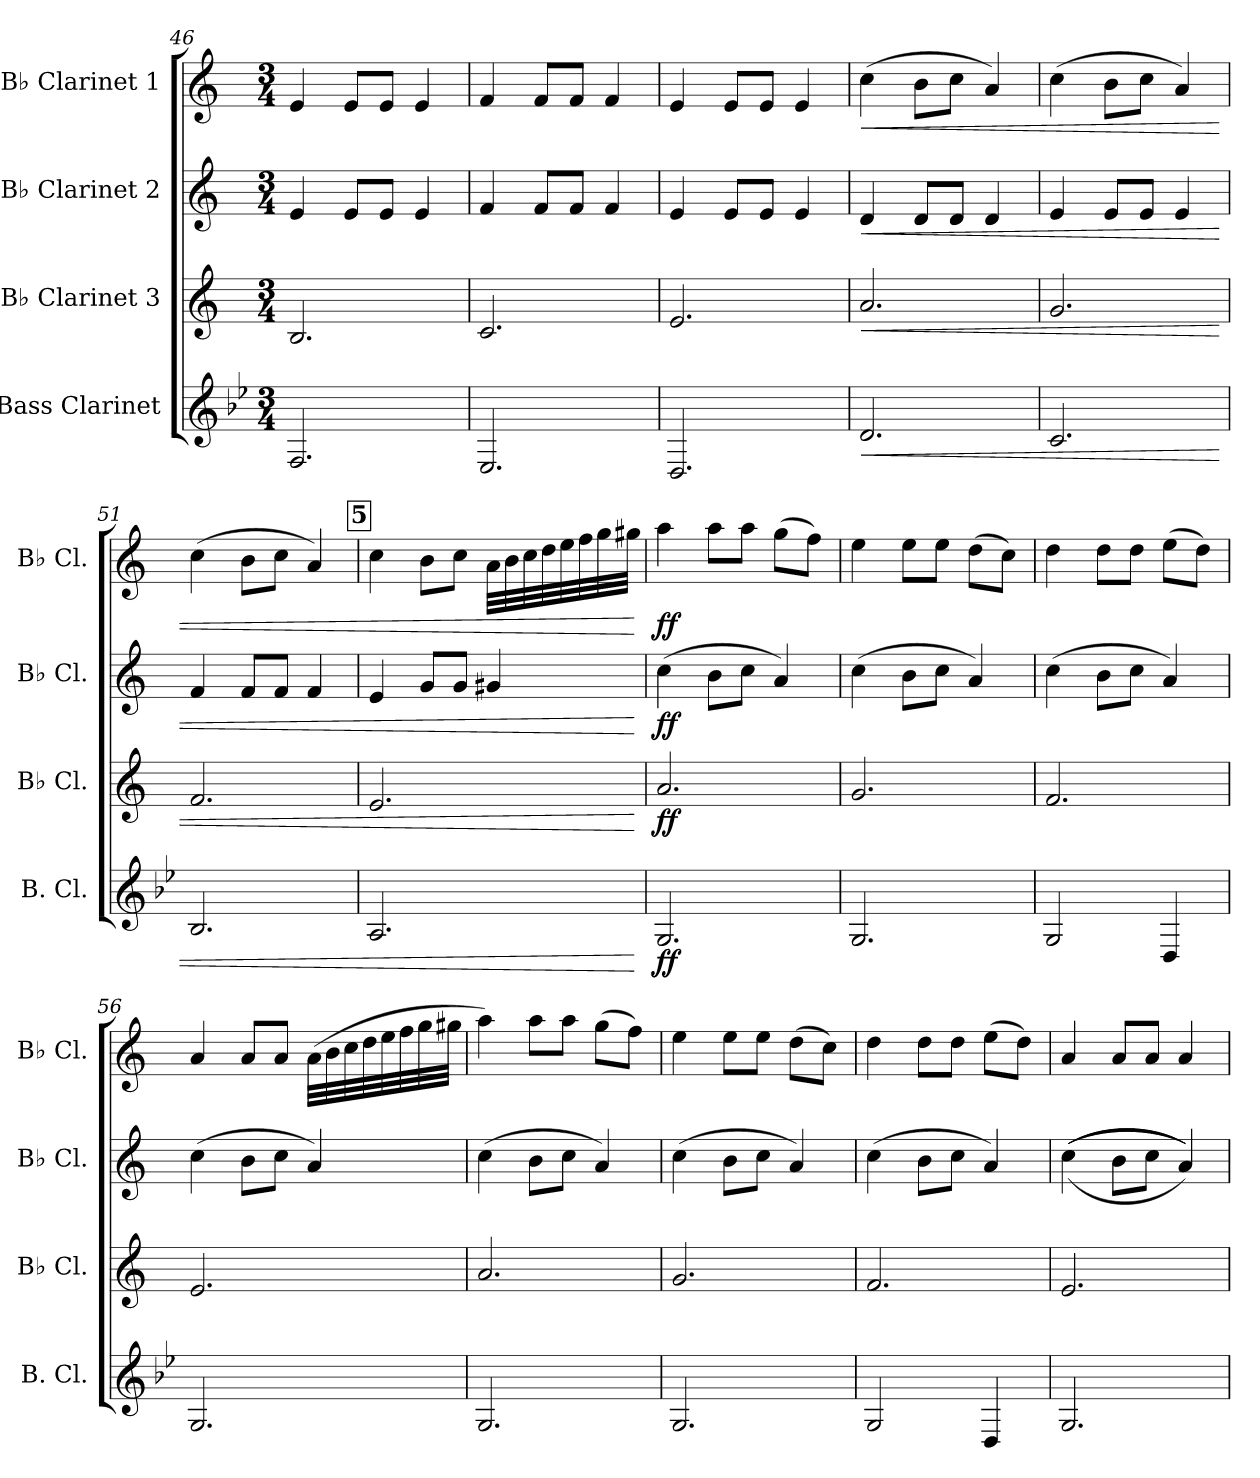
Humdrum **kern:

**kern	**dynam	**kern	**dynam	**kern	**dynam	**kern	**dynam
*part4	*part4	*part3	*part3	*part2	*part2	*part1	*part1
*staff4	*staff4	*staff3	*staff3	*staff2	*staff2	*staff1	*staff1
*I"Bass Clarinet	*	*I"B♭ Clarinet 3	*	*I"B♭ Clarinet 2	*	*I"B♭ Clarinet 1	*
*I'B. Cl.	*	*I'B♭ Cl.	*	*I'B♭ Cl.	*	*I'B♭ Cl.	*
*clefG2	*	*clefG2	*	*clefG2	*	*clefG2	*
*ITrd8c14	*	*ITrd1c2	*	*ITrd1c2	*	*ITrd1c2	*
*k[b-e-]	*	*k[b-e-]	*	*k[b-e-]	*	*k[b-e-]	*
*M3/4	*	*M3/4	*	*M3/4	*	*M3/4	*
=46	=46	=46	=46	=46	=46	=46	=46
2.FF/	.	2.A/	.	4d/	.	4d/	.
.	.	.	.	8d/L	.	8d/L	.
.	.	.	.	8d/J	.	8d/J	.
.	.	.	.	4d/	.	4d/	.
=47	=47	=47	=47	=47	=47	=47	=47
2.EE-/	.	2.B-/	.	4e-/	.	4e-/	.
.	.	.	.	8e-/L	.	8e-/L	.
.	.	.	.	8e-/J	.	8e-/J	.
.	.	.	.	4e-/	.	4e-/	.
=48	=48	=48	=48	=48	=48	=48	=48
2.DD/	.	2.d/	.	4d/	.	4d/	.
.	.	.	.	8d/L	.	8d/L	.
.	.	.	.	8d/J	.	8d/J	.
.	.	.	.	4d/	.	4d/	.
=49	=49	=49	=49	=49	=49	=49	=49
!	!LO:HP:b	!	!LO:HP:b	!	!LO:HP:b	!	!LO:HP:b
2.D/	<	2.g/	<	4c/	<	(4b-\	<
.	.	.	.	8c/L	.	8a\L	.
.	.	.	.	8c/J	.	8b-\J	.
.	.	.	.	4c/	.	4g/)	.
=50	=50	=50	=50	=50	=50	=50	=50
2.C/	.	2.f/	.	4d/	.	(4b-\	.
.	.	.	.	8d/L	.	8a\L	.
.	.	.	.	8d/J	.	8b-\J	.
.	.	.	.	4d/	.	4g/)	.
=51	=51	=51	=51	=51	=51	=51	=51
2.BB-/	.	2.e-/	.	4e-/	.	(4b-\	.
.	.	.	.	8e-/L	.	8a\L	.
.	.	.	.	8e-/J	.	8b-\J	.
.	.	.	.	4e-/	.	4g/)	.
!!LO:LB:g=z
!!LO:REH:place=s1:a:B:fs=14:t=5
=52	=52	=52	=52	=52	=52	=52	=52
2.AA/	.	2.d/	.	4d/	.	4b-\	.
.	.	.	.	8f/L	.	8a\L	.
.	.	.	.	8f/J	.	8b-\J	.
.	.	.	.	4f#X/	.	32g\LLL	.
.	.	.	.	.	.	32a\	.
.	.	.	.	.	.	32b-\	.
.	.	.	.	.	.	32cc\	.
.	.	.	.	.	.	32dd\	.
.	.	.	.	.	.	32ee-\	.
.	.	.	.	.	.	32ff\	.
.	.	.	.	.	.	32ff#X\JJJ	.
.	[	.	[	.	[	.	[
=53	=53	=53	=53	=53	=53	=53	=53
!	!LO:DY:b	!	!LO:DY:b	!	!LO:DY:b	!	!LO:DY:b
2.GG/	ff	2.g/	ff	(4b-\	ff	4gg\	ff
.	.	.	.	8a\L	.	8gg\L	.
.	.	.	.	8b-\J	.	8gg\J	.
.	.	.	.	4g/)	.	(8ff\L	.
.	.	.	.	.	.	8ee-\J)	.
=54	=54	=54	=54	=54	=54	=54	=54
2.GG/	.	2.f/	.	(4b-\	.	4dd\	.
.	.	.	.	8a\L	.	8dd\L	.
.	.	.	.	8b-\J	.	8dd\J	.
.	.	.	.	4g/)	.	(8cc\L	.
.	.	.	.	.	.	8b-\J)	.
=55	=55	=55	=55	=55	=55	=55	=55
2GG/	.	2.e-/	.	(4b-\	.	4cc\	.
.	.	.	.	8a\L	.	8cc\L	.
.	.	.	.	8b-\J	.	8cc\J	.
4DD/	.	.	.	4g/)	.	(8dd\L	.
.	.	.	.	.	.	8cc\J)	.
=56	=56	=56	=56	=56	=56	=56	=56
2.GG/	.	2.d/	.	(4b-\	.	4g/	.
.	.	.	.	8a\L	.	8g/L	.
.	.	.	.	8b-\J	.	8g/J	.
.	.	.	.	4g/)	.	(32g\LLL	.
.	.	.	.	.	.	32a\	.
.	.	.	.	.	.	32b-\	.
.	.	.	.	.	.	32cc\	.
.	.	.	.	.	.	32dd\	.
.	.	.	.	.	.	32ee-\	.
.	.	.	.	.	.	32ff\	.
.	.	.	.	.	.	32ff#X\JJJ	.
!!LO:LB:g=z
=57	=57	=57	=57	=57	=57	=57	=57
2.GG/	.	2.g/	.	(4b-\	.	4gg\)	.
.	.	.	.	8a\L	.	8gg\L	.
.	.	.	.	8b-\J	.	8gg\J	.
.	.	.	.	4g/)	.	(8ff\L	.
.	.	.	.	.	.	8ee-\J)	.
=58	=58	=58	=58	=58	=58	=58	=58
2.GG/	.	2.f/	.	(4b-\	.	4dd\	.
.	.	.	.	8a\L	.	8dd\L	.
.	.	.	.	8b-\J	.	8dd\J	.
.	.	.	.	4g/)	.	(8cc\L	.
.	.	.	.	.	.	8b-\J)	.
=59	=59	=59	=59	=59	=59	=59	=59
2GG/	.	2.e-/	.	(4b-\	.	4cc\	.
.	.	.	.	8a\L	.	8cc\L	.
.	.	.	.	8b-\J	.	8cc\J	.
4DD/	.	.	.	4g/)	.	(8dd\L	.
.	.	.	.	.	.	8cc\J)	.
=60	=60	=60	=60	=60	=60	=60	=60
2.GG/	.	2.d/	.	((((4b-\	.	4g/	.
.	.	.	.	8a\L	.	8g/L	.
.	.	.	.	8b-\J	.	8g/J	.
.	.	.	.	4g/))))	.	4g/	.
=	=	=	=	=	=	=	=
*-	*-	*-	*-	*-	*-	*-	*-
